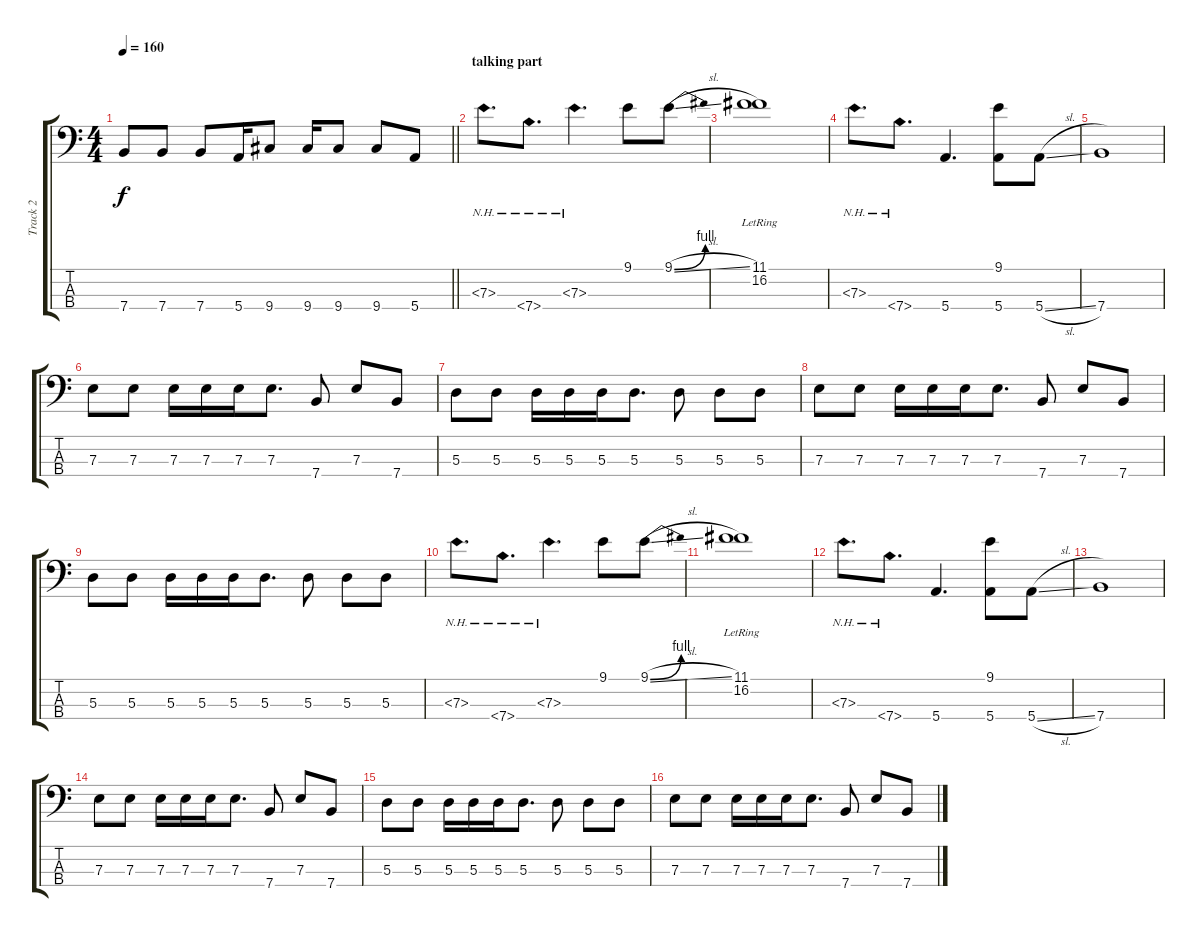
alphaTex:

\track ("Track 2" "Track 2") {instrument electricbasspick}
\staff {score tabs}
\tuning (G2 D2 A1 E1) {hide}
\ts (4 4)
\tempo 160
\clef f4
\barLineRight lightlight
\ks c
7.4.8{dy f} 7.4.8 7.4.8 5.4.16 9.4.8 9.4.16 9.4.8 9.4.8 5.4.8 |
\section ("" "talking part")
7.3{nh}.8{d} 7.4{nh}.8{d} 7.3{nh}.4{d} 9.1.8 9.1{be (bend 0 0 60 4) sl}.8 |
(11.1 16.2{lr}).1 |
7.3{nh}.8{d} 7.4{nh}.8{d} 5.4.4{d} (9.1 5.4).8 5.4{sl}.8 |
7.4.1 |
7.3.8 7.3.8 7.3.16 7.3.16 7.3.16 7.3.8{d} 7.4.8 7.3.8 7.4.8 |
5.3.8 5.3.8 5.3.16 5.3.16 5.3.16 5.3.8{d} 5.3.8 5.3.8 5.3.8 |
7.3.8 7.3.8 7.3.16 7.3.16 7.3.16 7.3.8{d} 7.4.8 7.3.8 7.4.8 |
5.3.8 5.3.8 5.3.16 5.3.16 5.3.16 5.3.8{d} 5.3.8 5.3.8 5.3.8 |
7.3{nh}.8{d} 7.4{nh}.8{d} 7.3{nh}.4{d} 9.1.8 9.1{be (bend 0 0 60 4) sl}.8 |
(11.1 16.2{lr}).1 |
7.3{nh}.8{d} 7.4{nh}.8{d} 5.4.4{d} (9.1 5.4).8 5.4{sl}.8 |
7.4.1 |
7.3.8 7.3.8 7.3.16 7.3.16 7.3.16 7.3.8{d} 7.4.8 7.3.8 7.4.8 |
5.3.8 5.3.8 5.3.16 5.3.16 5.3.16 5.3.8{d} 5.3.8 5.3.8 5.3.8 |
7.3.8 7.3.8 7.3.16 7.3.16 7.3.16 7.3.8{d} 7.4.8 7.3.8 7.4.8
